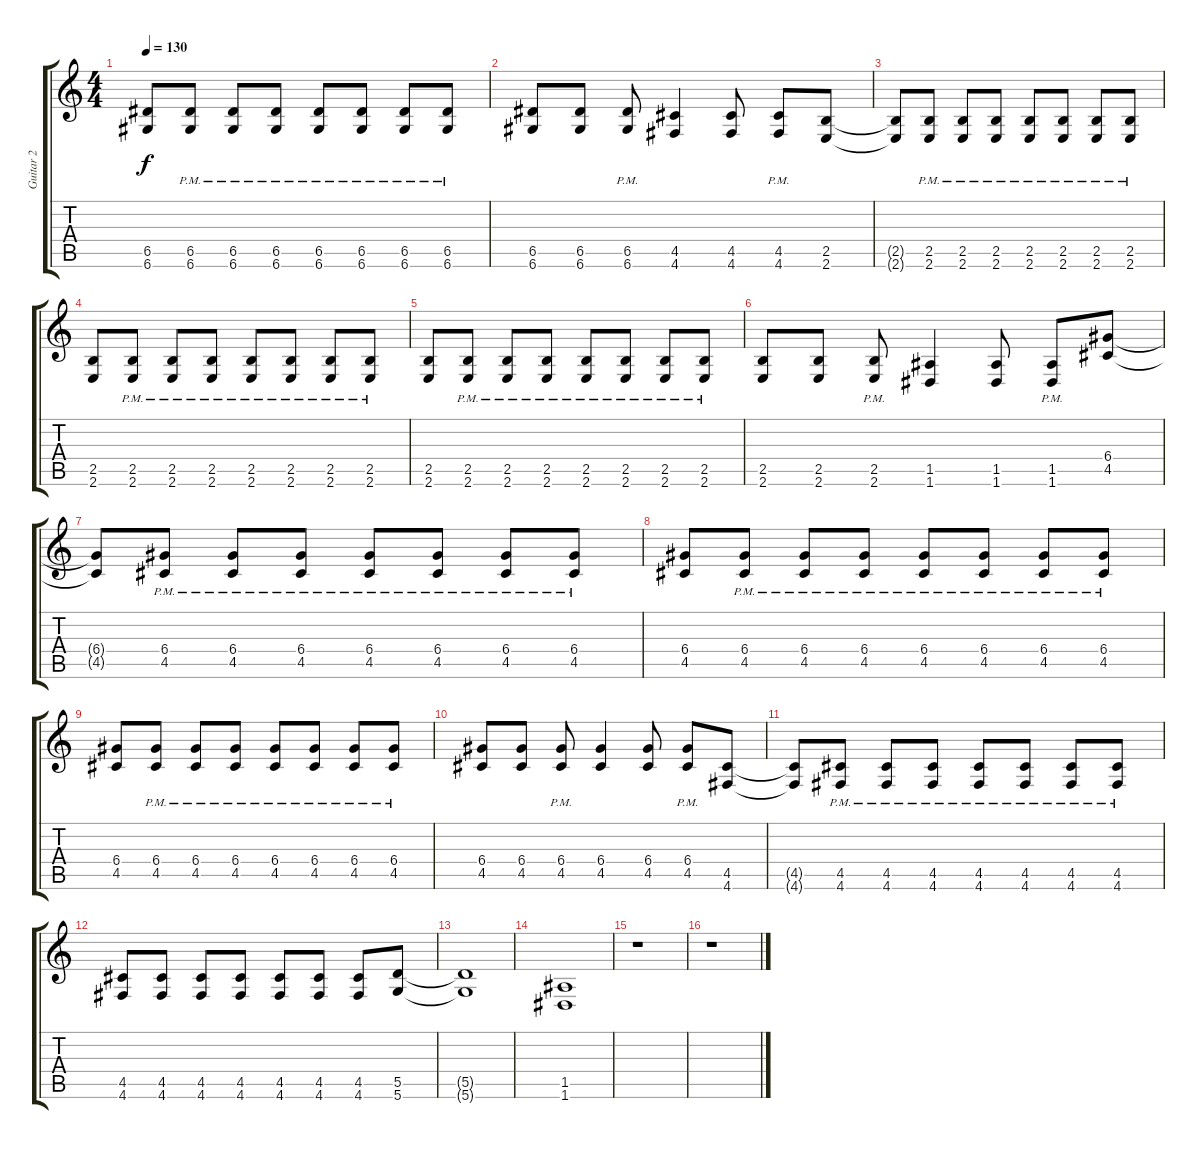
\track ("Guitar 2" "Guitar 2") {instrument distortionguitar}
\staff {score tabs}
\tuning (E4 B3 G3 D3 A2 D2) {hide}
\ts (4 4)
\tempo 130
\clef g2
\ks c
(6.5 6.6).8{dy f} (6.5{pm} 6.6{pm}).8 (6.5{pm} 6.6{pm}).8 (6.5{pm} 6.6{pm}).8 (6.5{pm} 6.6{pm}).8 (6.5{pm} 6.6{pm}).8 (6.5{pm} 6.6{pm}).8 (6.5{pm} 6.6{pm}).8 |
(6.5 6.6).8 (6.5 6.6).8 (6.5{pm} 6.6{pm}).8 (4.5 4.6).4 (4.5 4.6).8 (4.5{pm} 4.6{pm}).8 (2.5 2.6).8 |
(2.5{t} 2.6{t}).8 (2.5{pm} 2.6{pm}).8 (2.5{pm} 2.6{pm}).8 (2.5{pm} 2.6{pm}).8 (2.5{pm} 2.6{pm}).8 (2.5{pm} 2.6{pm}).8 (2.5{pm} 2.6{pm}).8 (2.5{pm} 2.6{pm}).8 |
(2.5 2.6).8 (2.5{pm} 2.6{pm}).8 (2.5{pm} 2.6{pm}).8 (2.5{pm} 2.6{pm}).8 (2.5{pm} 2.6{pm}).8 (2.5{pm} 2.6{pm}).8 (2.5{pm} 2.6{pm}).8 (2.5{pm} 2.6{pm}).8 |
(2.5 2.6).8 (2.5{pm} 2.6{pm}).8 (2.5{pm} 2.6{pm}).8 (2.5{pm} 2.6{pm}).8 (2.5{pm} 2.6{pm}).8 (2.5{pm} 2.6{pm}).8 (2.5{pm} 2.6{pm}).8 (2.5{pm} 2.6{pm}).8 |
(2.5 2.6).8 (2.5 2.6).8 (2.5{pm} 2.6{pm}).8 (1.5 1.6).4 (1.5 1.6).8 (1.5{pm} 1.6{pm}).8 (6.4 4.5).8 |
(6.4{t} 4.5{t}).8 (6.4{pm} 4.5{pm}).8 (6.4{pm} 4.5{pm}).8 (6.4{pm} 4.5{pm}).8 (6.4{pm} 4.5{pm}).8 (6.4{pm} 4.5{pm}).8 (6.4{pm} 4.5{pm}).8 (6.4{pm} 4.5{pm}).8 |
(6.4 4.5).8 (6.4{pm} 4.5{pm}).8 (6.4{pm} 4.5{pm}).8 (6.4{pm} 4.5{pm}).8 (6.4{pm} 4.5{pm}).8 (6.4{pm} 4.5{pm}).8 (6.4{pm} 4.5{pm}).8 (6.4{pm} 4.5{pm}).8 |
(6.4 4.5).8 (6.4{pm} 4.5{pm}).8 (6.4{pm} 4.5{pm}).8 (6.4{pm} 4.5{pm}).8 (6.4{pm} 4.5{pm}).8 (6.4{pm} 4.5{pm}).8 (6.4{pm} 4.5{pm}).8 (6.4{pm} 4.5{pm}).8 |
(6.4 4.5).8 (6.4 4.5).8 (6.4{pm} 4.5{pm}).8 (6.4 4.5).4 (6.4 4.5).8 (6.4{pm} 4.5{pm}).8 (4.5 4.6).8 |
(4.5{t} 4.6{t}).8 (4.5{pm} 4.6{pm}).8 (4.5{pm} 4.6{pm}).8 (4.5{pm} 4.6{pm}).8 (4.5{pm} 4.6{pm}).8 (4.5{pm} 4.6{pm}).8 (4.5{pm} 4.6{pm}).8 (4.5{pm} 4.6{pm}).8 |
(4.5 4.6).8 (4.5 4.6).8 (4.5 4.6).8 (4.5 4.6).8 (4.5 4.6).8 (4.5 4.6).8 (4.5 4.6).8 (5.5 5.6).8 |
(5.5{t} 5.6{t}).1 |
(1.5 1.6).1 |
r.1 |
r.1
